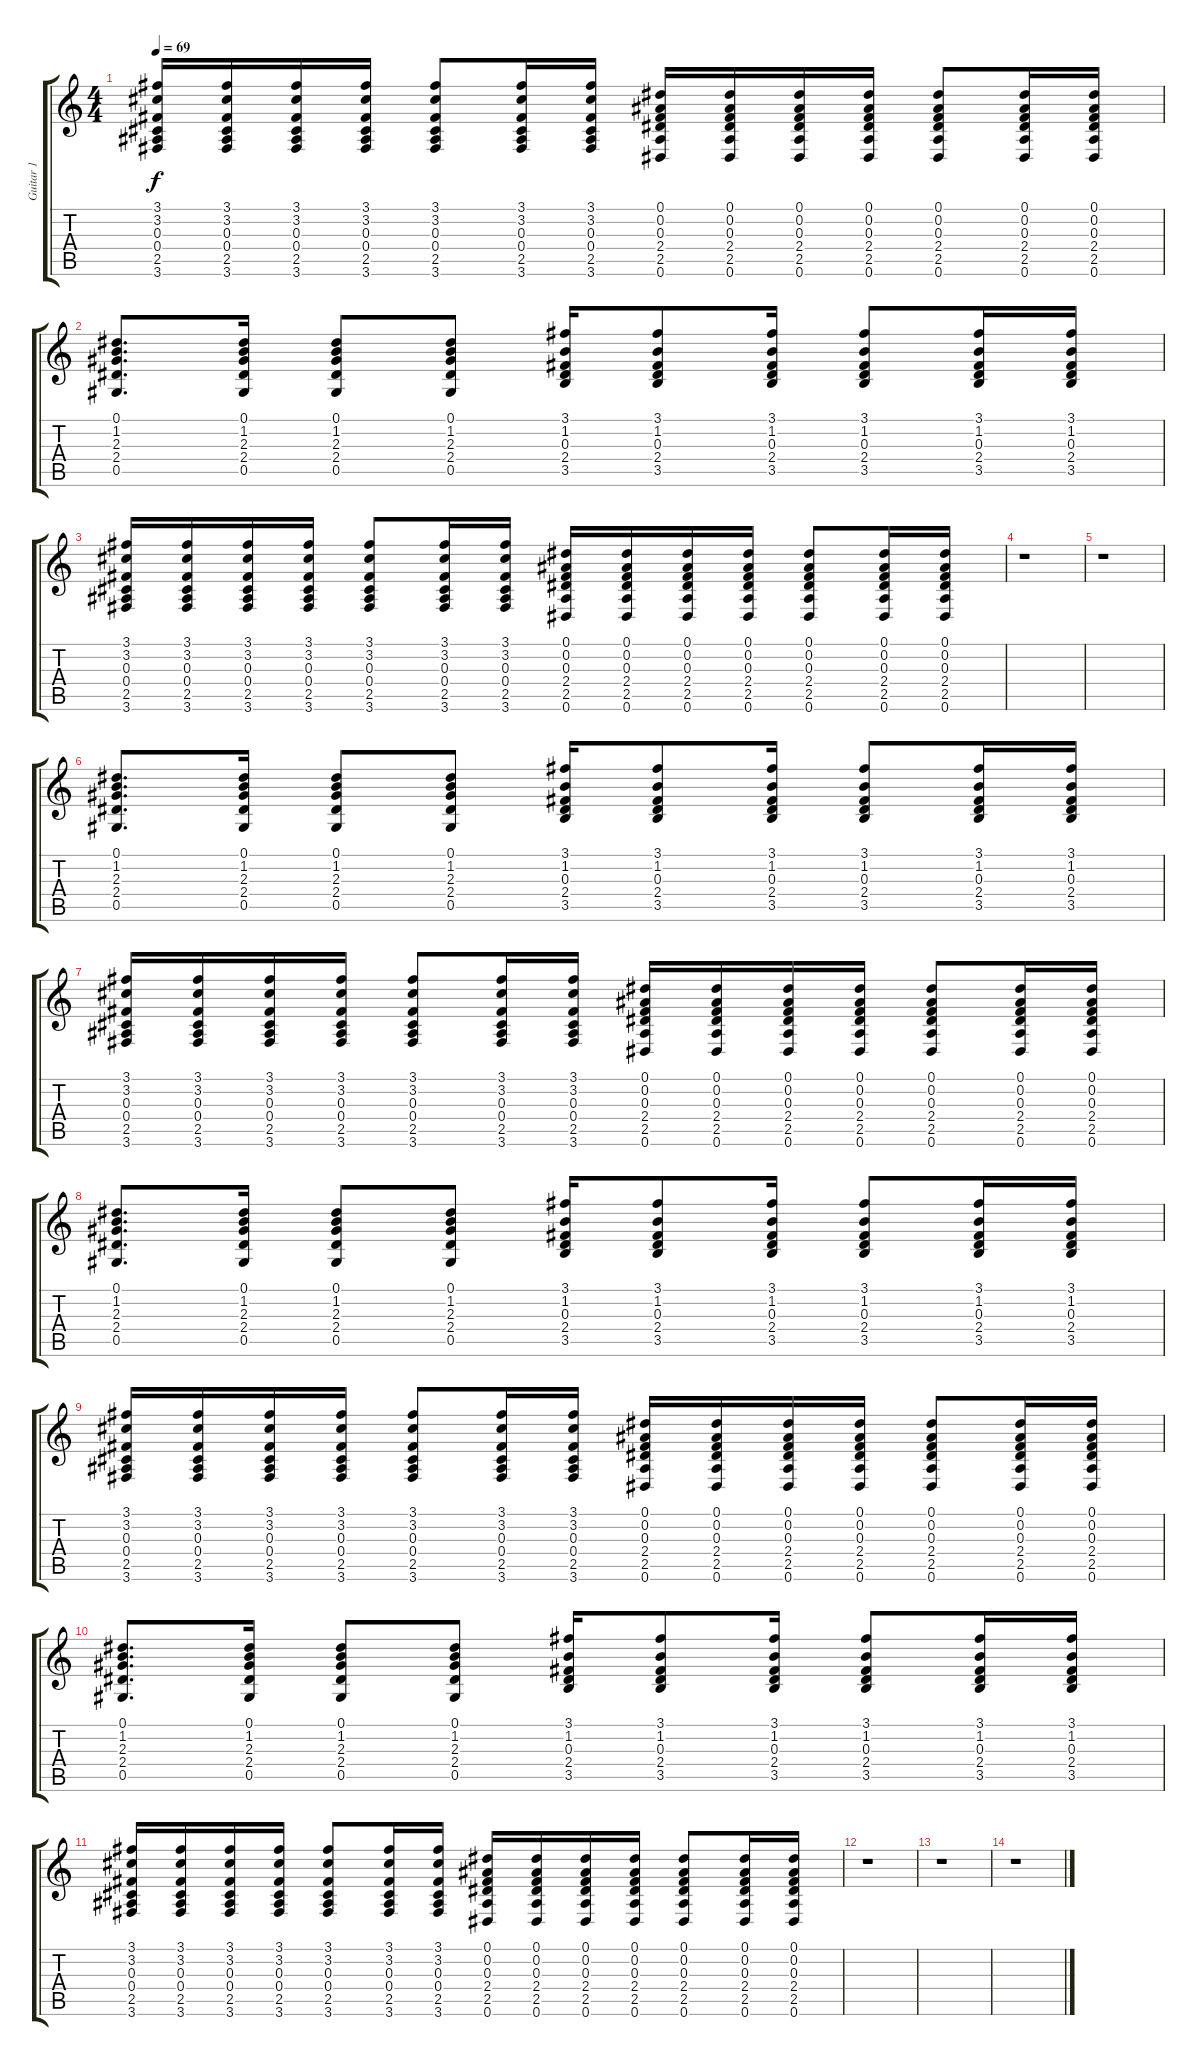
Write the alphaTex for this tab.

\track ("Guitar 1" "Guitar 1") {instrument acousticguitarsteel}
\staff {score tabs}
\tuning (Eb4 Bb3 Gb3 Db3 Ab2 Eb2) {hide}
\ts (4 4)
\tempo 69
\clef g2
\ks c
(3.1 3.2 0.3 0.4 2.5 3.6).16{dy f} (3.1 3.2 0.3 0.4 2.5 3.6).16 (3.1 3.2 0.3 0.4 2.5 3.6).16 (3.1 3.2 0.3 0.4 2.5 3.6).16 (3.1 3.2 0.3 0.4 2.5 3.6).8 (3.1 3.2 0.3 0.4 2.5 3.6).16 (3.1 3.2 0.3 0.4 2.5 3.6).16 (0.1 0.2 0.3 2.4 2.5 0.6).16 (0.1 0.2 0.3 2.4 2.5 0.6).16 (0.1 0.2 0.3 2.4 2.5 0.6).16 (0.1 0.2 0.3 2.4 2.5 0.6).16 (0.1 0.2 0.3 2.4 2.5 0.6).8 (0.1 0.2 0.3 2.4 2.5 0.6).16 (0.1 0.2 0.3 2.4 2.5 0.6).16 |
(0.1 1.2 2.3 2.4 0.5).8{d} (0.1 1.2 2.3 2.4 0.5).16 (0.1 1.2 2.3 2.4 0.5).8 (0.1 1.2 2.3 2.4 0.5).8 (3.1 1.2 0.3 2.4 3.5).16 (3.1 1.2 0.3 2.4 3.5).8 (3.1 1.2 0.3 2.4 3.5).16 (3.1 1.2 0.3 2.4 3.5).8 (3.1 1.2 0.3 2.4 3.5).16 (3.1 1.2 0.3 2.4 3.5).16 |
(3.1 3.2 0.3 0.4 2.5 3.6).16 (3.1 3.2 0.3 0.4 2.5 3.6).16 (3.1 3.2 0.3 0.4 2.5 3.6).16 (3.1 3.2 0.3 0.4 2.5 3.6).16 (3.1 3.2 0.3 0.4 2.5 3.6).8 (3.1 3.2 0.3 0.4 2.5 3.6).16 (3.1 3.2 0.3 0.4 2.5 3.6).16 (0.1 0.2 0.3 2.4 2.5 0.6).16 (0.1 0.2 0.3 2.4 2.5 0.6).16 (0.1 0.2 0.3 2.4 2.5 0.6).16 (0.1 0.2 0.3 2.4 2.5 0.6).16 (0.1 0.2 0.3 2.4 2.5 0.6).8 (0.1 0.2 0.3 2.4 2.5 0.6).16 (0.1 0.2 0.3 2.4 2.5 0.6).16 |
r.1 |
r.1 |
(0.1 1.2 2.3 2.4 0.5).8{d} (0.1 1.2 2.3 2.4 0.5).16 (0.1 1.2 2.3 2.4 0.5).8 (0.1 1.2 2.3 2.4 0.5).8 (3.1 1.2 0.3 2.4 3.5).16 (3.1 1.2 0.3 2.4 3.5).8 (3.1 1.2 0.3 2.4 3.5).16 (3.1 1.2 0.3 2.4 3.5).8 (3.1 1.2 0.3 2.4 3.5).16 (3.1 1.2 0.3 2.4 3.5).16 |
(3.1 3.2 0.3 0.4 2.5 3.6).16 (3.1 3.2 0.3 0.4 2.5 3.6).16 (3.1 3.2 0.3 0.4 2.5 3.6).16 (3.1 3.2 0.3 0.4 2.5 3.6).16 (3.1 3.2 0.3 0.4 2.5 3.6).8 (3.1 3.2 0.3 0.4 2.5 3.6).16 (3.1 3.2 0.3 0.4 2.5 3.6).16 (0.1 0.2 0.3 2.4 2.5 0.6).16 (0.1 0.2 0.3 2.4 2.5 0.6).16 (0.1 0.2 0.3 2.4 2.5 0.6).16 (0.1 0.2 0.3 2.4 2.5 0.6).16 (0.1 0.2 0.3 2.4 2.5 0.6).8 (0.1 0.2 0.3 2.4 2.5 0.6).16 (0.1 0.2 0.3 2.4 2.5 0.6).16 |
(0.1 1.2 2.3 2.4 0.5).8{d} (0.1 1.2 2.3 2.4 0.5).16 (0.1 1.2 2.3 2.4 0.5).8 (0.1 1.2 2.3 2.4 0.5).8 (3.1 1.2 0.3 2.4 3.5).16 (3.1 1.2 0.3 2.4 3.5).8 (3.1 1.2 0.3 2.4 3.5).16 (3.1 1.2 0.3 2.4 3.5).8 (3.1 1.2 0.3 2.4 3.5).16 (3.1 1.2 0.3 2.4 3.5).16 |
(3.1 3.2 0.3 0.4 2.5 3.6).16 (3.1 3.2 0.3 0.4 2.5 3.6).16 (3.1 3.2 0.3 0.4 2.5 3.6).16 (3.1 3.2 0.3 0.4 2.5 3.6).16 (3.1 3.2 0.3 0.4 2.5 3.6).8 (3.1 3.2 0.3 0.4 2.5 3.6).16 (3.1 3.2 0.3 0.4 2.5 3.6).16 (0.1 0.2 0.3 2.4 2.5 0.6).16 (0.1 0.2 0.3 2.4 2.5 0.6).16 (0.1 0.2 0.3 2.4 2.5 0.6).16 (0.1 0.2 0.3 2.4 2.5 0.6).16 (0.1 0.2 0.3 2.4 2.5 0.6).8 (0.1 0.2 0.3 2.4 2.5 0.6).16 (0.1 0.2 0.3 2.4 2.5 0.6).16 |
(0.1 1.2 2.3 2.4 0.5).8{d} (0.1 1.2 2.3 2.4 0.5).16 (0.1 1.2 2.3 2.4 0.5).8 (0.1 1.2 2.3 2.4 0.5).8 (3.1 1.2 0.3 2.4 3.5).16 (3.1 1.2 0.3 2.4 3.5).8 (3.1 1.2 0.3 2.4 3.5).16 (3.1 1.2 0.3 2.4 3.5).8 (3.1 1.2 0.3 2.4 3.5).16 (3.1 1.2 0.3 2.4 3.5).16 |
(3.1 3.2 0.3 0.4 2.5 3.6).16 (3.1 3.2 0.3 0.4 2.5 3.6).16 (3.1 3.2 0.3 0.4 2.5 3.6).16 (3.1 3.2 0.3 0.4 2.5 3.6).16 (3.1 3.2 0.3 0.4 2.5 3.6).8 (3.1 3.2 0.3 0.4 2.5 3.6).16 (3.1 3.2 0.3 0.4 2.5 3.6).16 (0.1 0.2 0.3 2.4 2.5 0.6).16 (0.1 0.2 0.3 2.4 2.5 0.6).16 (0.1 0.2 0.3 2.4 2.5 0.6).16 (0.1 0.2 0.3 2.4 2.5 0.6).16 (0.1 0.2 0.3 2.4 2.5 0.6).8 (0.1 0.2 0.3 2.4 2.5 0.6).16 (0.1 0.2 0.3 2.4 2.5 0.6).16 |
r.1 |
r.1 |
r.1
